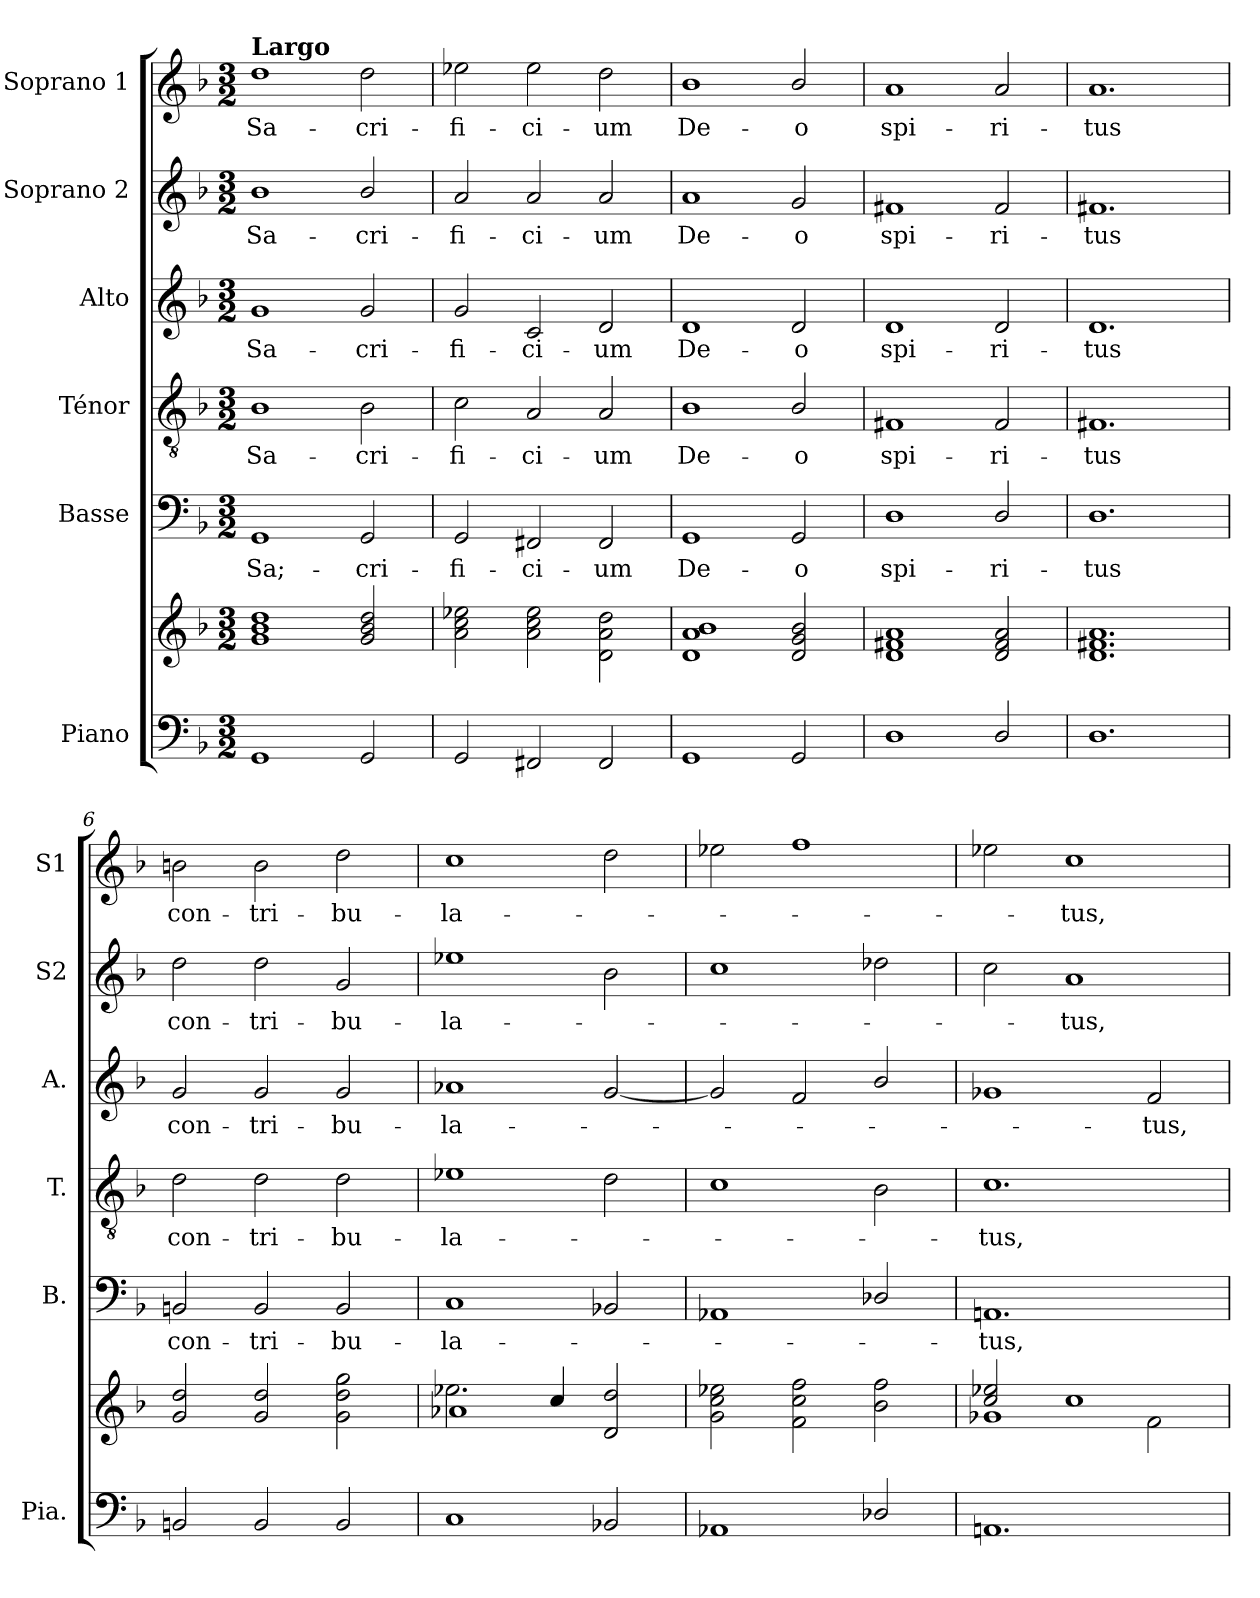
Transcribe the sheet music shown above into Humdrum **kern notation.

**kern	**kern	**kern	**text	**kern	**text	**kern	**text	**kern	**text	**kern	**text
*part6	*part6	*part5	*part5	*part4	*part4	*part3	*part3	*part2	*part2	*part1	*part1
*staff7	*staff6	*staff5	*staff5	*staff4	*staff4	*staff3	*staff3	*staff2	*staff2	*staff1	*staff1
*I"Piano	*	*I"Basse	*	*I"Ténor	*	*I"Alto	*	*I"Soprano 2	*	*I"Soprano 1	*
*I'Pia.	*	*I'B.	*	*I'T.	*	*I'A.	*	*I'S2	*	*I'S1	*
*clefF4	*clefG2	*clefF4	*	*clefGv2	*	*clefG2	*	*clefG2	*	*clefG2	*
*k[b-]	*k[b-]	*k[b-]	*	*k[b-]	*	*k[b-]	*	*k[b-]	*	*k[b-]	*
*M3/2	*M3/2	*M3/2	*	*M3/2	*	*M3/2	*	*M3/2	*	*M3/2	*
*MM100	*MM100	*MM100	*	*MM100	*	*MM100	*	*MM100	*	*MM100	*
=1	=1	=1	=1	=1	=1	=1	=1	=1	=1	=1	=1
*	*^	*	*	*	*	*	*	*	*	*	*
!	!	!	!	!	!	!	!	!	!	!	!LO:TX:a:B:t=Largo	!
!	!	!	!	!LO:LY:b	!	!LO:LY:b	!	!LO:LY:b	!	!LO:LY:b	!	!LO:LY:b
1GG	1g 1dd	1b-	1GG	Sa;--	1B-	Sa--	1g	Sa-	1b-	Sa-	1dd	Sa-
!	!	!	!	!LO:LY:b	!	!LO:LY:b	!	!LO:LY:b	!	!LO:LY:b	!	!LO:LY:b
2GG/	2g/ 2b-/ 2dd/	2ryy	2GG/	-cri-	2B-\	-cri-	2g/	-cri-	2b-/	-cri-	2dd\	-cri-
=2	=2	=2	=2	=2	=2	=2	=2	=2	=2	=2	=2	=2
!	!	!	!	!LO:LY:b	!	!LO:LY:b	!	!LO:LY:b	!	!LO:LY:b	!	!LO:LY:b
*	*v	*v	*	*	*	*	*	*	*	*	*	*
2GG/	2a\ 2cc\ 2ee-X\	2GG/	-fi-	2c\	-fi-	2g/	-fi-	2a/	-fi-	2ee-X\	-fi-
!	!	!	!LO:LY:b	!	!LO:LY:b	!	!LO:LY:b	!	!LO:LY:b	!	!LO:LY:b
2FF#X/	2a\ 2cc\ 2ee-\	2FF#X/	-ci-	2A/	-ci-	2c/	-ci-	2a/	-ci-	2ee-\	-ci-
!	!	!	!LO:LY:b	!	!LO:LY:b	!	!LO:LY:b	!	!LO:LY:b	!	!LO:LY:b
2FF#/	2d\ 2a\ 2dd\	2FF#/	-um	2A/	-um	2d/	-um	2a/	-um	2dd\	-um
=3	=3	=3	=3	=3	=3	=3	=3	=3	=3	=3	=3
!	!	!	!LO:LY:b	!	!LO:LY:b	!	!LO:LY:b	!	!LO:LY:b	!	!LO:LY:b
1GG	1d 1a 1b-	1GG	De-	1B-	De-	1d	De-	1a	De-	1b-	De-
!	!	!	!LO:LY:b	!	!LO:LY:b	!	!LO:LY:b	!	!LO:LY:b	!	!LO:LY:b
2GG/	2d/ 2g/ 2b-/	2GG/	-o	2B-/	-o	2d/	-o	2g/	-o	2b-/	-o
=4	=4	=4	=4	=4	=4	=4	=4	=4	=4	=4	=4
!	!	!	!LO:LY:b	!	!LO:LY:b	!	!LO:LY:b	!	!LO:LY:b	!	!LO:LY:b
1D	1d 1f#X 1a	1D	spi-	1F#X	spi-	1d	spi-	1f#X	spi-	1a	spi-
!	!	!	!LO:LY:b	!	!LO:LY:b	!	!LO:LY:b	!	!LO:LY:b	!	!LO:LY:b
2D/	2d/ 2f#/ 2a/	2D/	-ri-	2F#/	-ri-	2d/	-ri-	2f#/	-ri-	2a/	-ri-
=5	=5	=5	=5	=5	=5	=5	=5	=5	=5	=5	=5
!	!	!	!LO:LY:b	!	!LO:LY:b	!	!LO:LY:b	!	!LO:LY:b	!	!LO:LY:b
1.D	1.d 1.f#X 1.a	1.D	-tus	1.F#X	-tus	1.d	-tus	1.f#X	-tus	1.a	-tus
=6	=6	=6	=6	=6	=6	=6	=6	=6	=6	=6	=6
!	!	!	!LO:LY:b	!	!LO:LY:b	!	!LO:LY:b	!	!LO:LY:b	!	!LO:LY:b
2BBn/	2g/ 2dd/	2BBn/	con-	2d\	con-	2g/	con-	2dd\	con-	2bn\	con-
!	!	!	!LO:LY:b	!	!LO:LY:b	!	!LO:LY:b	!	!LO:LY:b	!	!LO:LY:b
2BB/	2g/ 2dd/	2BB/	-tri-	2d\	-tri-	2g/	-tri--	2dd\	-tri-	2b\	-tri-
!	!	!	!LO:LY:b	!	!LO:LY:b	!	!LO:LY:b	!	!LO:LY:b	!	!LO:LY:b
2BB/	2g\ 2dd\ 2gg\	2BB/	-bu-	2d\	-bu-	2g/	-bu-	2g/	-bu-	2dd\	-bu-
=7	=7	=7	=7	=7	=7	=7	=7	=7	=7	=7	=7
*	*^	*	*	*	*	*	*	*	*	*	*
!	!	!	!	!LO:LY:b	!	!LO:LY:b	!	!LO:LY:b	!	!LO:LY:b	!	!LO:LY:b
1C	2.ee-X\	1a-X	1C	-la-	1e-X	-la-	1a-X	-la-	1ee-X	-la-	1cc	-la-
.	4cc/	.	.	.	.	.	.	.	.	.	.	.
2BB-X/	2d/ 2dd/	2ryy	2BB-X/	.	2d\	.	[2g/	.	2b-\	.	2dd\	.
*	*v	*v	*	*	*	*	*	*	*	*	*	*
=8	=8	=8	=8	=8	=8	=8	=8	=8	=8	=8	=8
1AA-X	2g\ 2cc\ 2ee-X\	1AA-X	.	1c	.	2g/]	.	1cc	.	2ee-X\	.
.	2f\ 2cc\ 2ff\	.	.	.	.	2f/	.	.	.	1ff	.
2D-X/	2b-\ 2ff\	2D-X/	.	2B-\	.	2b-/	.	2dd-X\	.	.	.
=9	=9	=9	=9	=9	=9	=9	=9	=9	=9	=9	=9
*	*^	*	*	*	*	*	*	*	*	*	*
!	!	!	!	!LO:LY:b	!	!LO:LY:b	!	!	!	!	!	!
1.AAn	2cc/ 2ee-X/	1g-X	1.AAn	-tus,	1.c	-tus,	1g-X	.	2cc\	.	2ee-X\	.
!	!	!	!	!	!	!	!	!	!	!LO:LY:b	!	!LO:LY:b
.	1cc	.	.	.	.	.	.	.	1a	-tus,	1cc	-tus,
!	!	!	!	!	!	!	!	!LO:LY:b	!	!	!	!
.	.	2f\	.	.	.	.	2f/	-tus,	.	.	.	.
*	*v	*v	*	*	*	*	*	*	*	*	*	*
=	=	=	=	=	=	=	=	=	=	=	=
*-	*-	*-	*-	*-	*-	*-	*-	*-	*-	*-	*-
